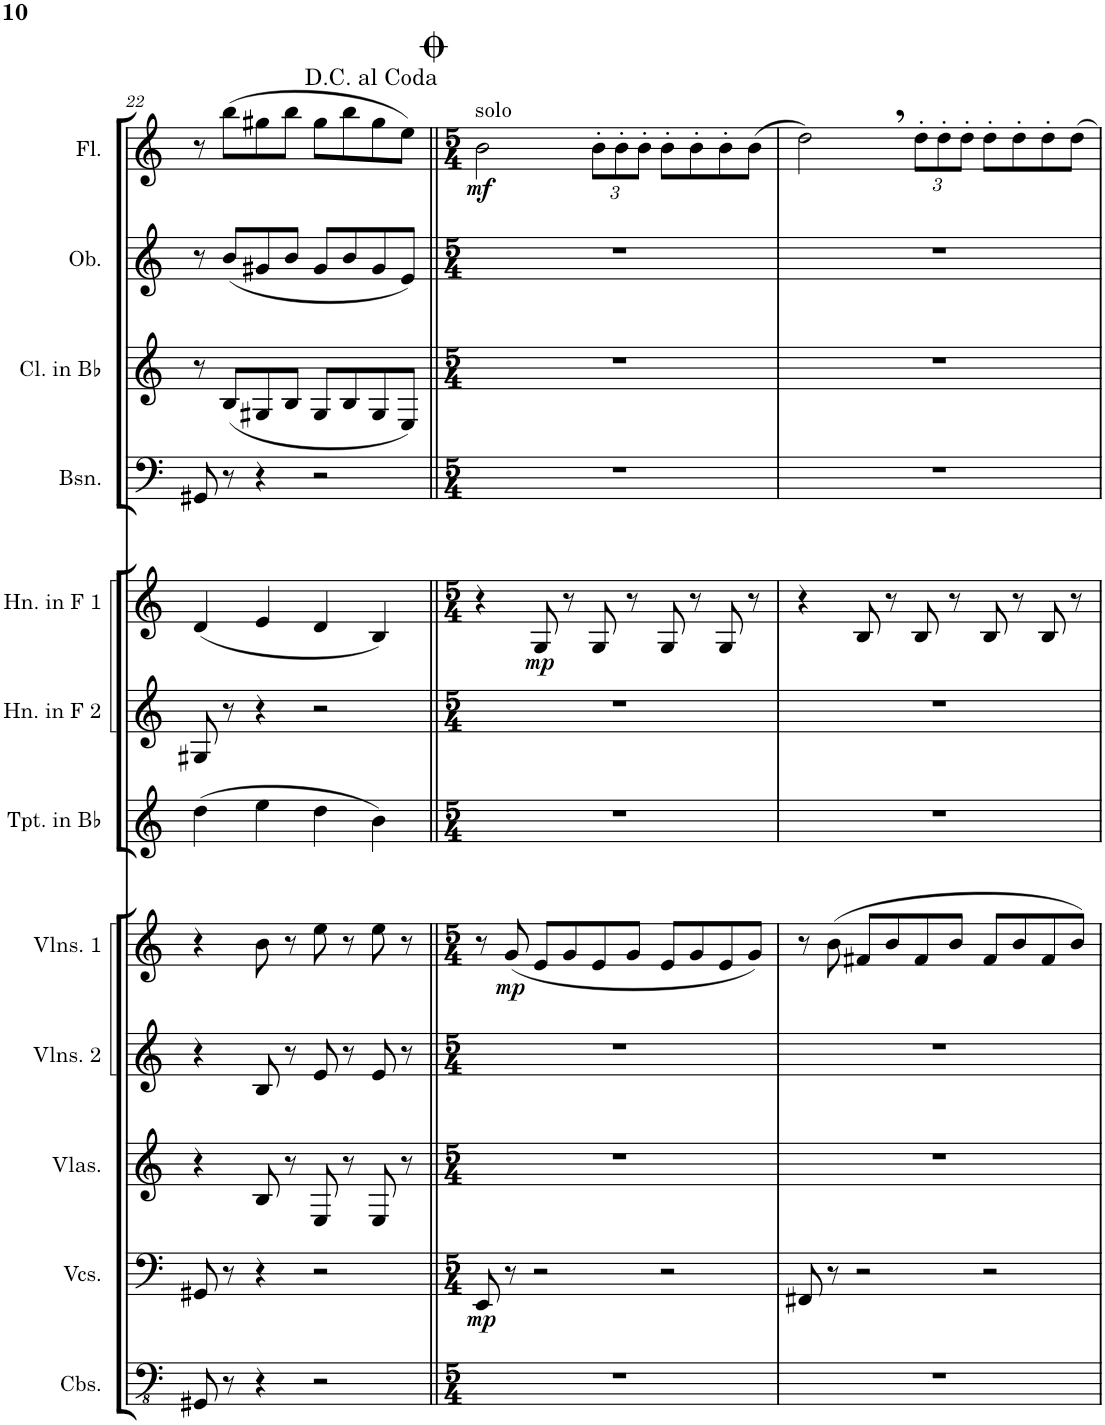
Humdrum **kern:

**kern	**kern	**dynam	**kern	**kern	**kern	**dynam	**kern	**kern	**kern	**dynam	**kern	**kern	**kern	**kern	**dynam
*part12	*part11	*part11	*part10	*part9	*part8	*part8	*part7	*part6	*part5	*part5	*part4	*part3	*part2	*part1	*part1
*staff12	*staff11	*staff11	*staff10	*staff9	*staff8	*staff8	*staff7	*staff6	*staff5	*staff5	*staff4	*staff3	*staff2	*staff1	*staff1
*I"Contrabasses	*I"Violoncellos	*	*I"Violas	*I"Violins 2	*I"Violins 1	*	*I"Trumpet in Bb	*I"Horn in F 2	*I"Horn in F 1	*	*I"Bassoon	*I"Clarinet in Bb	*I"Oboe	*I"Flute	*
*I'Cbs.	*I'Vcs.	*	*I'Vlas.	*I'Vlns. 2	*I'Vlns. 1	*	*I'Tpt. in Bb	*I'Hn. in F 2	*I'Hn. in F 1	*	*I'Bsn.	*I'Cl. in Bb	*I'Ob.	*I'Fl.	*
!!LO:PB:g=z
*clefFv4	*clefF4	*	*clefG2	*clefG2	*clefG2	*	*clefG2	*clefG2	*clefG2	*	*clefF4	*clefG2	*clefG2	*clefG2	*
*	*	*	*	*	*	*	*Trd1c2	*Trd4c7	*Trd4c7	*	*	*Trd1c2	*	*	*
*k[]	*k[]	*	*k[]	*k[]	*k[]	*	*k[]	*k[]	*k[]	*	*k[]	*k[]	*k[]	*k[]	*
*M4/4	*M4/4	*	*M4/4	*M4/4	*M4/4	*	*M4/4	*M4/4	*M4/4	*	*M4/4	*M4/4	*M4/4	*M4/4	*
=22	=22	=22	=22	=22	=22	=22	=22	=22	=22	=22	=22	=22	=22	=22	=22
8GGG#X/	8GG#X/	.	4r	4r	4r	.	(4dd\	8G#X/	(4d/	.	8GG#X/	8r	8r	8r	.
8r	8r	.	.	.	.	.	.	8r	.	.	8r	(8B/L	(8b/L	(8bb\L	.
4r	4r	.	8B/	8B/	8b\	.	4ee\	4r	4e/	.	4r	8G#X/	8g#X/	8gg#X\	.
.	.	.	8r	8r	8r	.	.	.	.	.	.	8B/J	8b/J	8bb\J	.
2r	2r	.	8E/	8e/	8ee\	.	4dd\	2r	4d/	.	2r	8G#/L	8g#/L	8gg#\L	.
.	.	.	8r	8r	8r	.	.	.	.	.	.	8B/	8b/	8bb\	.
.	.	.	8E/	8e/	8ee\	.	4b\)	.	4B/)	.	.	8G#/	8g#/	8gg#\	.
.	.	.	8r	8r	8r	.	.	.	.	.	.	8E/J)	8e/J)	8ee\J)	.
=23||	=23||	=23||	=23||	=23||	=23||	=23||	=23||	=23||	=23||	=23||	=23||	=23||	=23||	=23||	=23||
*M5/4	*M5/4	*	*M5/4	*M5/4	*M5/4	*	*M5/4	*M5/4	*M5/4	*	*M5/4	*M5/4	*M5/4	*M5/4	*
!	!	!	!	!	!	!	!	!	!	!	!	!	!	!LO:TX:a:t=solo	!
!	!	!LO:DY:b	!	!	!	!	!	!	!	!	!	!	!	!	!LO:DY:b
4%5r	8EE/	mp	4%5r	4%5r	8r	.	4%5r	4%5r	4r	.	4%5r	4%5r	4%5r	2b\	mf
!	!	!	!	!	!	!LO:DY:b	!	!	!	!	!	!	!	!	!
.	8r	.	.	.	(8g/	mp	.	.	.	.	.	.	.	.	.
!	!	!	!	!	!	!	!	!	!	!LO:DY:b	!	!	!	!	!
.	2r	.	.	.	8e/L	.	.	.	8G/	mp	.	.	.	.	.
.	.	.	.	.	8g/	.	.	.	8r	.	.	.	.	.	.
*	*	*	*	*	*	*	*	*	*	*	*	*	*	*Xbrackettup	*
.	.	.	.	.	8e/	.	.	.	8G/	.	.	.	.	12b'\L	.
.	.	.	.	.	.	.	.	.	.	.	.	.	.	12b'\	.
.	.	.	.	.	8g/J	.	.	.	8r	.	.	.	.	.	.
.	.	.	.	.	.	.	.	.	.	.	.	.	.	12b'\J	.
.	2r	.	.	.	8e/L	.	.	.	8G/	.	.	.	.	8b'\L	.
.	.	.	.	.	8g/	.	.	.	8r	.	.	.	.	8b'\	.
.	.	.	.	.	8e/	.	.	.	8G/	.	.	.	.	8b'\	.
.	.	.	.	.	8g/J)	.	.	.	8r	.	.	.	.	(8b\J	.
=24	=24	=24	=24	=24	=24	=24	=24	=24	=24	=24	=24	=24	=24	=24	=24
4%5r	8FF#X/	.	4%5r	4%5r	8r	.	4%5r	4%5r	4r	.	4%5r	4%5r	4%5r	2dd,\)	.
.	8r	.	.	.	(8b\	.	.	.	.	.	.	.	.	.	.
.	2r	.	.	.	8f#X/L	.	.	.	8B/	.	.	.	.	.	.
.	.	.	.	.	8b/	.	.	.	8r	.	.	.	.	.	.
.	.	.	.	.	8f#/	.	.	.	8B/	.	.	.	.	12dd'\L	.
.	.	.	.	.	.	.	.	.	.	.	.	.	.	12dd'\	.
.	.	.	.	.	8b/J	.	.	.	8r	.	.	.	.	.	.
.	.	.	.	.	.	.	.	.	.	.	.	.	.	12dd'\J	.
.	2r	.	.	.	8f#/L	.	.	.	8B/	.	.	.	.	8dd'\L	.
.	.	.	.	.	8b/	.	.	.	8r	.	.	.	.	8dd'\	.
.	.	.	.	.	8f#/	.	.	.	8B/	.	.	.	.	8dd'\	.
.	.	.	.	.	8b/J)	.	.	.	8r	.	.	.	.	8dd\J	.
=	=	=	=	=	=	=	=	=	=	=	=	=	=	=	=
*-	*-	*-	*-	*-	*-	*-	*-	*-	*-	*-	*-	*-	*-	*-	*-
